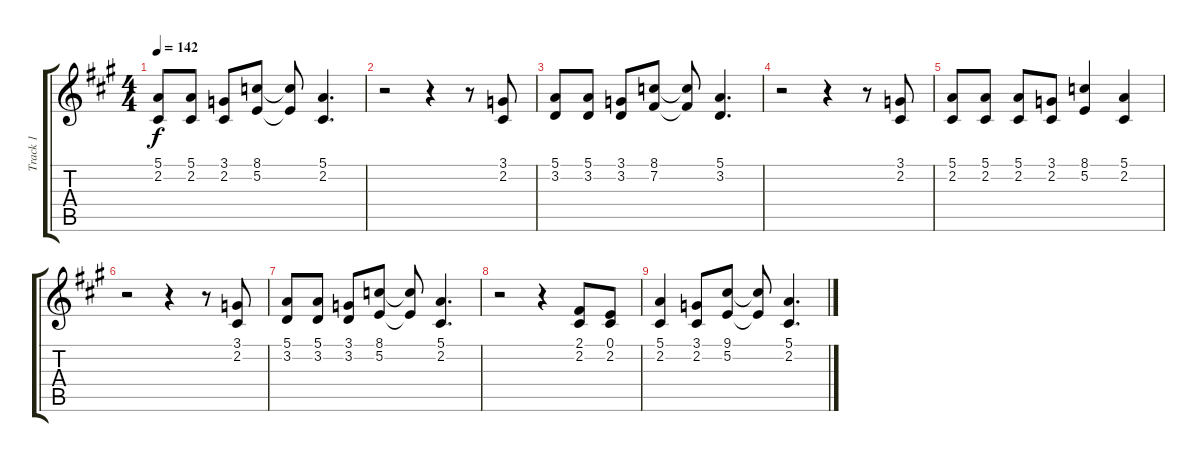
\track ("Track 1" "Track 1") {instrument tenorsax}
\staff {score tabs}
\tuning (E4 B3 G3 D3 A2 E2) {hide}
\ts (4 4)
\tempo 142
\clef g2
\ks a
(5.1 2.2).8{dy f} (5.1 2.2).8 (3.1 2.2).8 (8.1 5.2).8 (8.1{t} 5.2{t}).8 (5.1 2.2).4{d} |
r.2 r.4 r.8 (3.1 2.2).8 |
(5.1 3.2).8 (5.1 3.2).8 (3.1 3.2).8 (8.1 7.2).8 (8.1{t} 7.2{t}).8 (5.1 3.2).4{d} |
r.2 r.4 r.8 (3.1 2.2).8 |
(5.1 2.2).8 (5.1 2.2).8 (5.1 2.2).8 (3.1 2.2).8 (8.1 5.2).4 (5.1 2.2).4 |
r.2 r.4 r.8 (3.1 2.2).8 |
(5.1 3.2).8 (5.1 3.2).8 (3.1 3.2).8 (8.1 5.2).8 (8.1{t} 5.2{t}).8 (5.1 2.2).4{d} |
r.2 r.4 (2.1 2.2).8 (0.1 2.2).8 |
(5.1 2.2).4 (3.1 2.2).8 (9.1 5.2).8 (9.1{t} 5.2{t}).8 (5.1 2.2).4{d}
